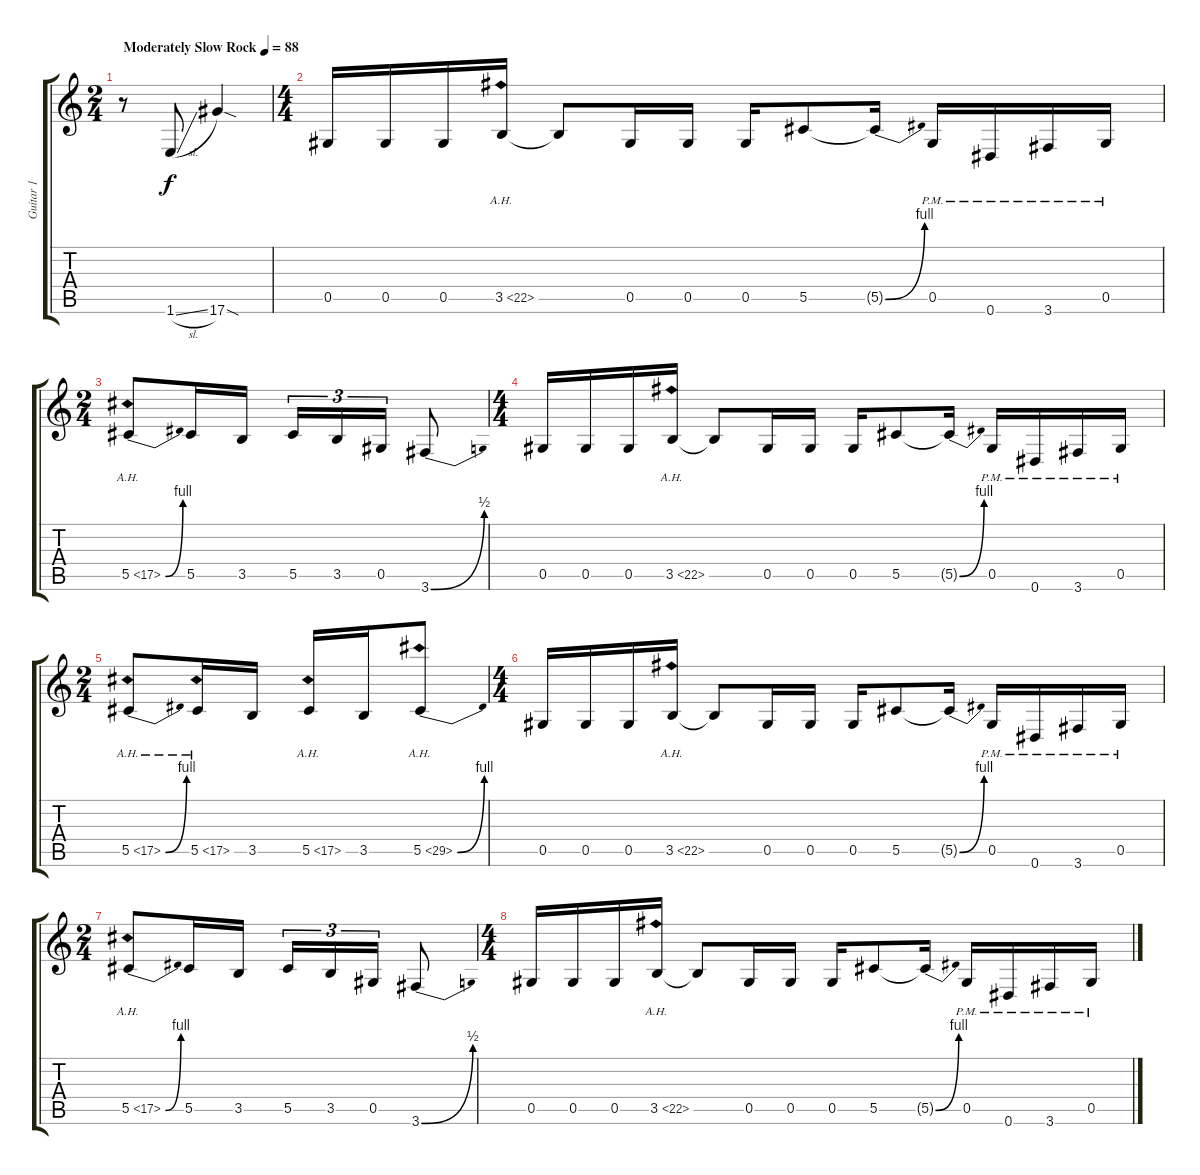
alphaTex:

\track ("Guitar 1" "Guitar 1") {instrument distortionguitar}
\staff {score tabs}
\tuning (Eb4 Bb3 Gb3 Db3 Ab2 Eb2) {hide}
\ts (2 4)
\tempo (88 "Moderately Slow Rock")
\clef g2
\ks c
r.8{dy f instrument distortionguitar} 1.6{sl}.8 17.6{sod}.4 |
\ts (4 4)
0.5.16 0.5.16 0.5.16 3.5{ah 19}.16 3.5{t}.8 0.5.16 0.5.16 0.5.16 5.5.8 5.5{be (bend 0 0 60 4) t}.16 0.5{pm}.16 0.6{pm}.16 3.6{pm}.16 0.5{pm}.16 |
\ts (2 4)
5.5{be (bend 0 0 60 4) ah 12}.8 5.5.16 3.5.16 5.5.16{tu (3 2)} 3.5.16{tu (3 2)} 0.5.16{tu (3 2)} 3.6{be (bend 0 0 60 2)}.8 |
\ts (4 4)
0.5.16 0.5.16 0.5.16 3.5{ah 19}.16 3.5{t}.8 0.5.16 0.5.16 0.5.16 5.5.8 5.5{be (bend 0 0 60 4) t}.16 0.5{pm}.16 0.6{pm}.16 3.6{pm}.16 0.5{pm}.16 |
\ts (2 4)
5.5{be (bend 0 0 60 4) ah 12}.8 5.5{ah 12}.16 3.5.16 5.5{ah 12}.16 3.5.16 5.5{be (bend 0 0 60 4) ah 24}.8 |
\ts (4 4)
0.5.16 0.5.16 0.5.16 3.5{ah 19}.16 3.5{t}.8 0.5.16 0.5.16 0.5.16 5.5.8 5.5{be (bend 0 0 60 4) t}.16 0.5{pm}.16 0.6{pm}.16 3.6{pm}.16 0.5{pm}.16 |
\ts (2 4)
5.5{be (bend 0 0 60 4) ah 12}.8 5.5.16 3.5.16 5.5.16{tu (3 2)} 3.5.16{tu (3 2)} 0.5.16{tu (3 2)} 3.6{be (bend 0 0 60 2)}.8 |
\ts (4 4)
0.5.16 0.5.16 0.5.16 3.5{ah 19}.16 3.5{t}.8 0.5.16 0.5.16 0.5.16 5.5.8 5.5{be (bend 0 0 60 4) t}.16 0.5{pm}.16 0.6{pm}.16 3.6{pm}.16 0.5{pm}.16
